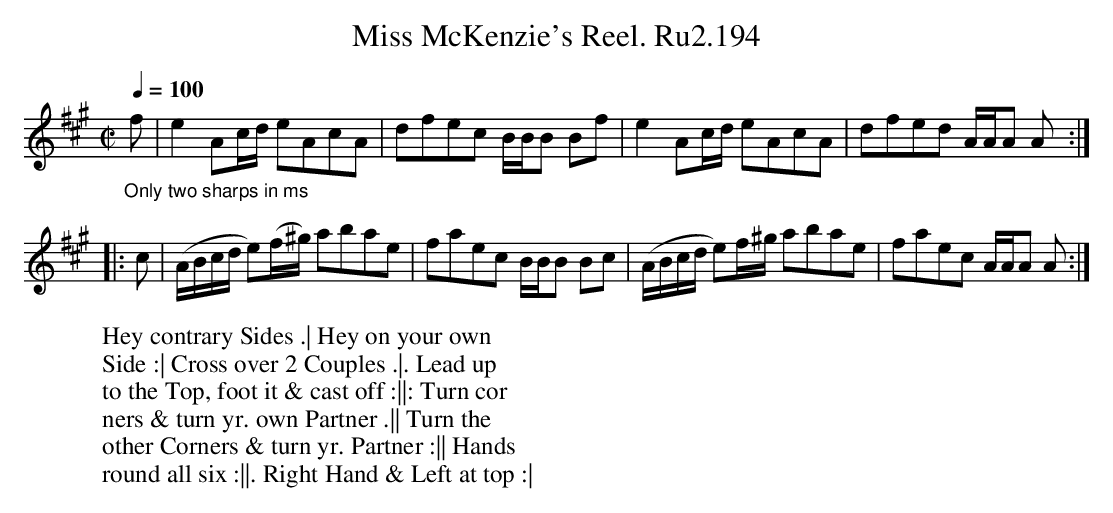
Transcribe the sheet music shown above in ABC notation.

X:1
T:Miss McKenzie's Reel. Ru2.194
M:C|
L:1/8
Q:1/4=100
K:A
"_Only two sharps in ms"f|e2Ac/d/ eAcA|dfec B/B/B Bf|e2Ac/d/ eAcA|dfed A/A/A A:|
|:c|(A/B/c/d/ e)(f/^g/) abae|faec B/B/B Bc|(A/B/c/d/ e)f/^g/ abae|faec A/A/A A:|
W:Hey contrary Sides .| Hey on your own
W:Side :| Cross over 2 Couples .|. Lead up
W:to the Top, foot it & cast off :||: Turn cor
W:ners & turn yr. own Partner .|| Turn the
W:other Corners & turn yr. Partner :|| Hands
W:round all six :||. Right Hand & Left at top :|
